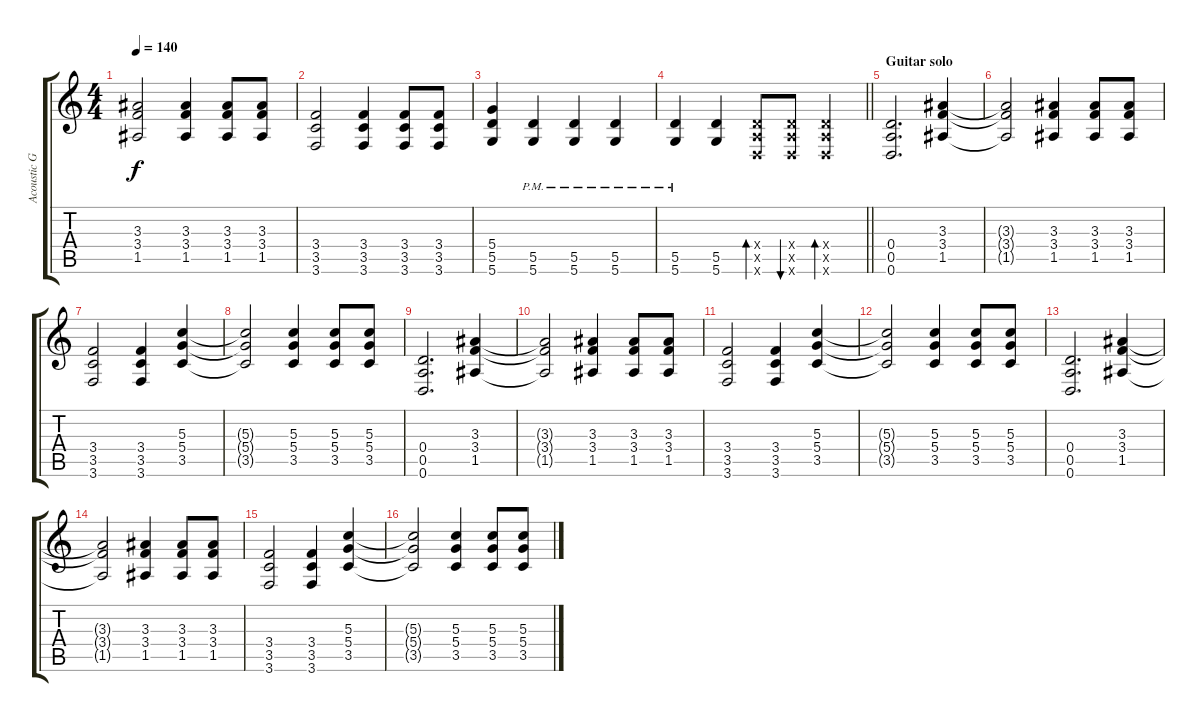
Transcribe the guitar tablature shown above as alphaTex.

\track ("Acoustic Guitar I" "Acoustic G") {instrument acousticguitarsteel}
\staff {score tabs}
\tuning (E4 B3 G3 D3 A2 D2) {hide}
\ts (4 4)
\tempo 140
\clef g2
\ks c
(3.3 3.4 1.5).2{dy f} (3.3 3.4 1.5).4 (3.3 3.4 1.5).8 (3.3 3.4 1.5).8 |
(3.4 3.5 3.6).2 (3.4 3.5 3.6).4 (3.4 3.5 3.6).8 (3.4 3.5 3.6).8 |
(5.4 5.5 5.6).4 (5.5{pm} 5.6{pm}).4 (5.5{pm} 5.6{pm}).4 (5.5{pm} 5.6{pm}).4 |
\barLineRight lightlight
(5.5{pm} 5.6).4 (5.5 5.6).4 (0.4{x} 0.5{x} 0.6{x}).8{bd 60} (0.4{x} 0.5{x} 0.6{x}).8{bu 60} (0.4{x} 0.5{x} 0.6{x}).4{bd 60} |
\section ("" "Guitar solo")
(0.4 0.5 0.6).2{d} (3.3 3.4 1.5).4 |
(3.3{t} 3.4{t} 1.5{t}).2 (3.3 3.4 1.5).4 (3.3 3.4 1.5).8 (3.3 3.4 1.5).8 |
(3.4 3.5 3.6).2 (3.4 3.5 3.6).4 (5.3 5.4 3.5).4 |
(5.3{t} 5.4{t} 3.5{t}).2 (5.3 5.4 3.5).4 (5.3 5.4 3.5).8 (5.3 5.4 3.5).8 |
(0.4 0.5 0.6).2{d} (3.3 3.4 1.5).4 |
(3.3{t} 3.4{t} 1.5{t}).2 (3.3 3.4 1.5).4 (3.3 3.4 1.5).8 (3.3 3.4 1.5).8 |
(3.4 3.5 3.6).2 (3.4 3.5 3.6).4 (5.3 5.4 3.5).4 |
(5.3{t} 5.4{t} 3.5{t}).2 (5.3 5.4 3.5).4 (5.3 5.4 3.5).8 (5.3 5.4 3.5).8 |
(0.4 0.5 0.6).2{d} (3.3 3.4 1.5).4 |
(3.3{t} 3.4{t} 1.5{t}).2 (3.3 3.4 1.5).4 (3.3 3.4 1.5).8 (3.3 3.4 1.5).8 |
(3.4 3.5 3.6).2 (3.4 3.5 3.6).4 (5.3 5.4 3.5).4 |
(5.3{t} 5.4{t} 3.5{t}).2 (5.3 5.4 3.5).4 (5.3 5.4 3.5).8 (5.3 5.4 3.5).8
